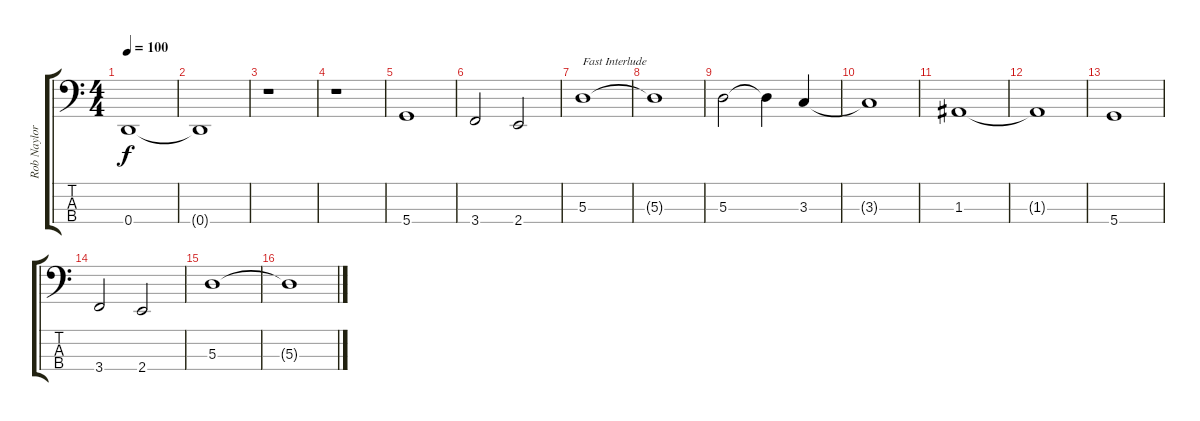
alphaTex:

\track ("Rob Naylor" "Rob Naylor") {instrument electricbasspick}
\staff {score tabs}
\tuning (G2 D2 A1 D1) {hide}
\ts (4 4)
\tempo 100
\clef f4
\ks c
0.4.1{dy f} |
0.4{t}.1 |
r.1 |
r.1 |
5.4.1 |
3.4.2 2.4.2 |
5.3.1{txt "Fast Interlude"} |
5.3{t}.1 |
5.3.2 5.3{t}.4 3.3.4 |
3.3{t}.1 |
1.3.1 |
1.3{t}.1 |
5.4.1 |
3.4.2 2.4.2 |
5.3.1 |
5.3{t}.1
